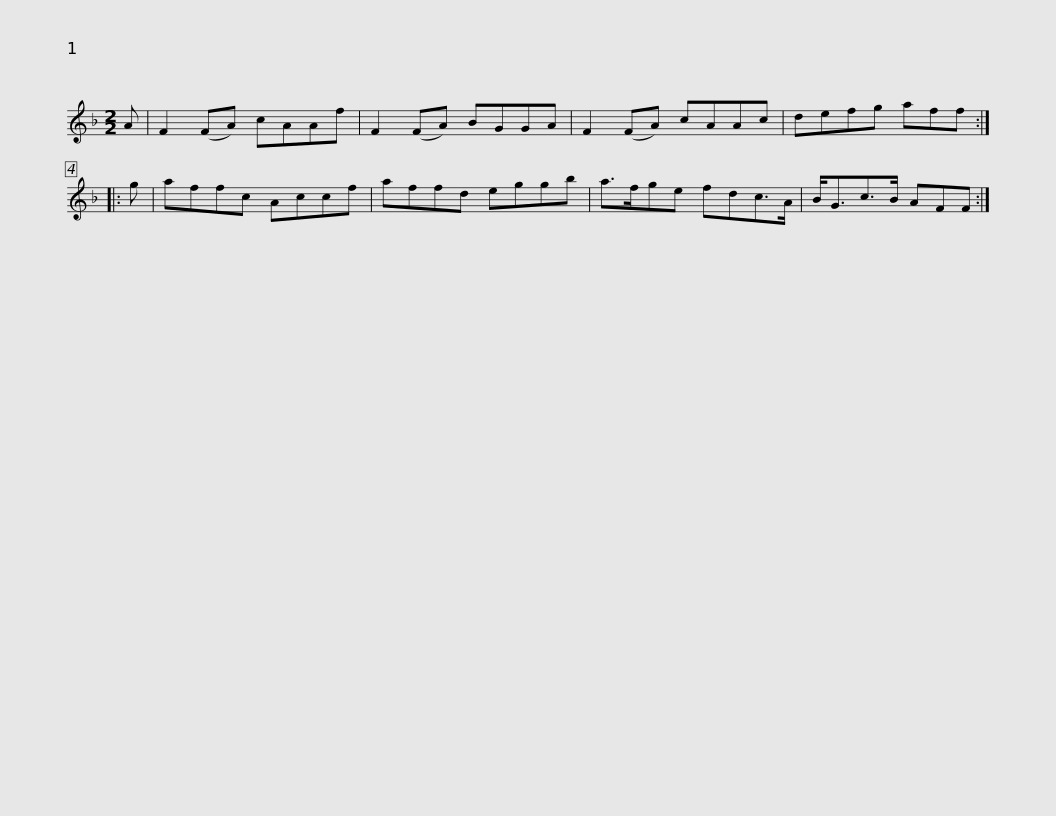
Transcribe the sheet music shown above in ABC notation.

X:1
L:1/8
M:2/2
I:linebreak $
K:F
V:1 treble
V:1
 A | F2 (FA) cAAf | F2 (FA) BGGA | F2 (FA) cAAc | defg aff :: %5
 g | affc Accf |$ affd eggb | a>fge fdc>A | B<Gc>B AFF :| %10
